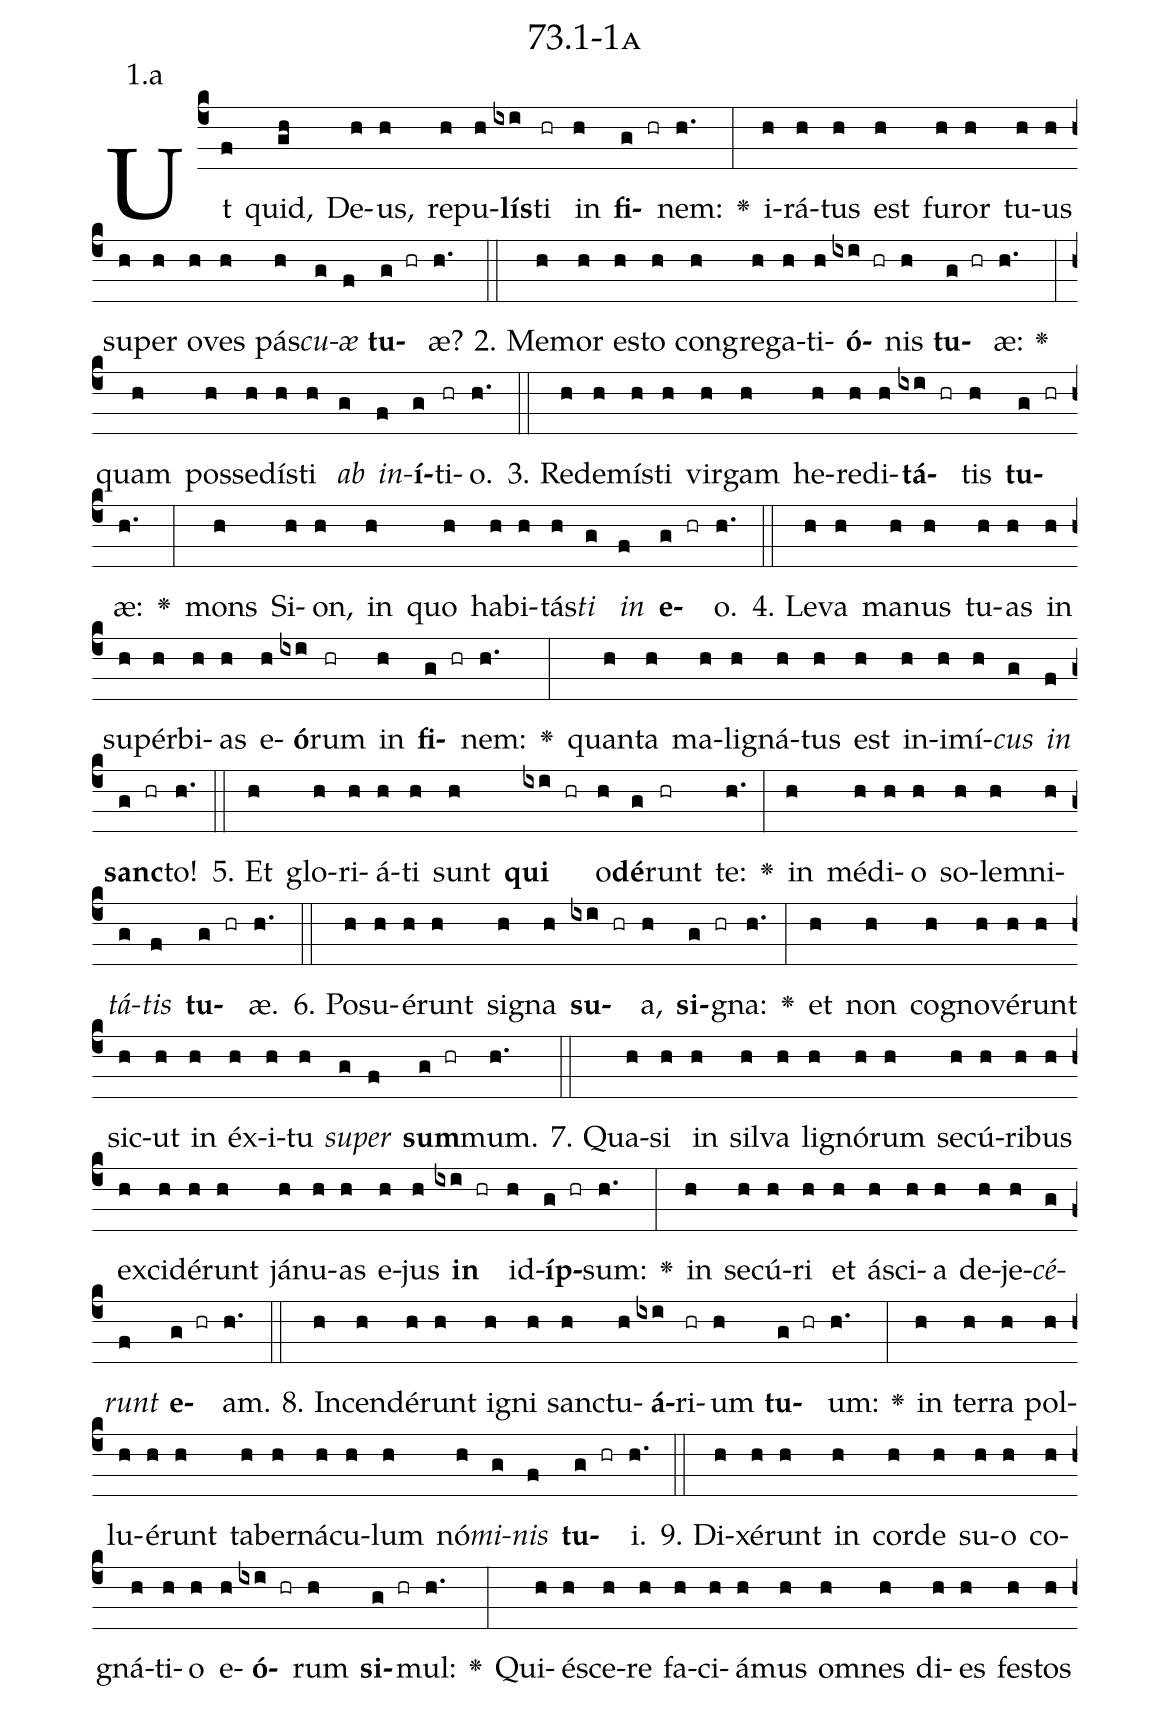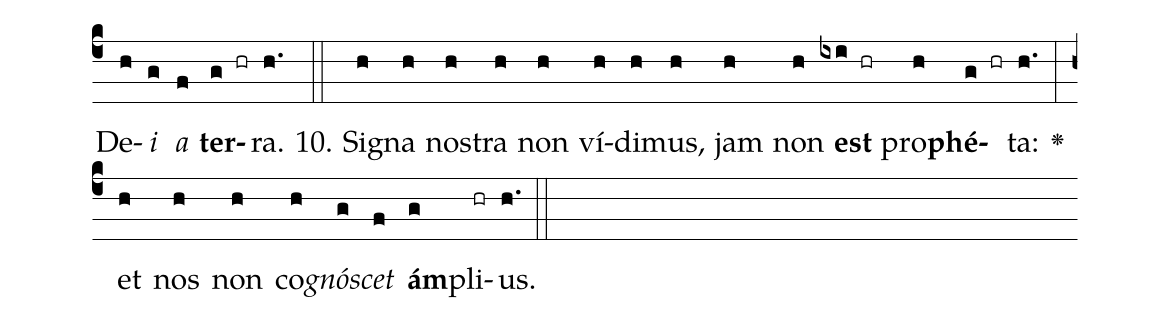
name: 73.1-1a;
annotation: 1.a;
%%
(c4)Ut(f) quid,(gh) De(h)us,(h) re(h)pu(h)<b>lís</b>(ixi)ti(hr) in(h) <b>fi</b>(g hr)nem:(h.) <v>\greheightstar</v>(:) i(h)rá(h)tus(h) est(h) fu(h)ror(h) tu(h)us(h) su(h)per(h) o(h)ves(h) pás(h)<i>cu</i>(g)<i>æ</i>(f) <b>tu</b>(g hr)æ?(h.) (::)
2. Me(h)mor(h) es(h)to(h) con(h)gre(h)ga(h)ti(h)<b>ó</b>(ixi hr)nis(h) <b>tu</b>(g hr)æ:(h.) <v>\greheightstar</v>(:) quam(h) pos(h)se(h)dís(h)ti(h) <i>ab</i>(g) <i>in</i>(f)<b>í</b>(g)ti(hr)o.(h.) (::)
3. Red(h)e(h)mís(h)ti(h) vir(h)gam(h) he(h)re(h)di(h)<b>tá</b>(ixi hr)tis(h) <b>tu</b>(g hr)æ:(h.) <v>\greheightstar</v>(:) mons(h) Si(h)on,(h) in(h) quo(h) ha(h)bi(h)tás(h)<i>ti</i>(g) <i>in</i>(f) <b>e</b>(g hr)o.(h.) (::)
4. Le(h)va(h) ma(h)nus(h) tu(h)as(h) in(h) su(h)pér(h)bi(h)as(h) e(h)<b>ó</b>(ixi)rum(hr) in(h) <b>fi</b>(g hr)nem:(h.) <v>\greheightstar</v>(:) quan(h)ta(h) ma(h)li(h)gná(h)tus(h) est(h) in(h)i(h)mí(h)<i>cus</i>(g) <i>in</i>(f) <b>sanc</b>(g hr)to!(h.) (::)
5. Et(h) glo(h)ri(h)á(h)ti(h) sunt(h) <b>qui</b>(ixi hr) o(h)<b>dé</b>(g)runt(hr) te:(h.) <v>\greheightstar</v>(:) in(h) mé(h)di(h)o(h) so(h)lem(h)ni(h)<i>tá</i>(g)<i>tis</i>(f) <b>tu</b>(g hr)æ.(h.) (::)
6. Po(h)su(h)é(h)runt(h) si(h)gna(h) <b>su</b>(ixi hr)a,(h) <b>si</b>(g hr)gna:(h.) <v>\greheightstar</v>(:) et(h) non(h) co(h)gno(h)vé(h)runt(h) sic(h)ut(h) in(h) éx(h)i(h)tu(h) <i>su</i>(g)<i>per</i>(f) <b>sum</b>(g hr)mum.(h.) (::)
7. Qua(h)si(h) in(h) sil(h)va(h) li(h)gnó(h)rum(h) se(h)cú(h)ri(h)bus(h) ex(h)ci(h)dé(h)runt(h) já(h)nu(h)as(h) e(h)jus(h) <b>in</b>(ixi hr) id(h)<b>íp</b>(g hr)sum:(h.) <v>\greheightstar</v>(:) in(h) se(h)cú(h)ri(h) et(h) á(h)sci(h)a(h) de(h)je(h)<i>cé</i>(g)<i>runt</i>(f) <b>e</b>(g hr)am.(h.) (::)
8. In(h)cen(h)dé(h)runt(h) i(h)gni(h) sanc(h)tu(h)<b>á</b>(ixi)ri(hr)um(h) <b>tu</b>(g hr)um:(h.) <v>\greheightstar</v>(:) in(h) ter(h)ra(h) pol(h)lu(h)é(h)runt(h) ta(h)ber(h)ná(h)cu(h)lum(h) nó(h)<i>mi</i>(g)<i>nis</i>(f) <b>tu</b>(g hr)i.(h.) (::)
9. Di(h)xé(h)runt(h) in(h) cor(h)de(h) su(h)o(h) co(h)gná(h)ti(h)o(h) e(h)<b>ó</b>(ixi hr)rum(h) <b>si</b>(g hr)mul:(h.) <v>\greheightstar</v>(:) Qui(h)é(h)sce(h)re(h) fa(h)ci(h)á(h)mus(h) om(h)nes(h) di(h)es(h) fes(h)tos(h) De(h)<i>i</i>(g) <i>a</i>(f) <b>ter</b>(g hr)ra.(h.) (::)
10. Si(h)gna(h) nos(h)tra(h) non(h) ví(h)di(h)mus,(h) jam(h) non(h) <b>est</b>(ixi hr) pro(h)<b>phé</b>(g hr)ta:(h.) <v>\greheightstar</v>(:) et(h) nos(h) non(h) co(h)<i>gnó</i>(g)<i>scet</i>(f) <b>ám</b>(g)pli(hr)us.(h.) (::)
